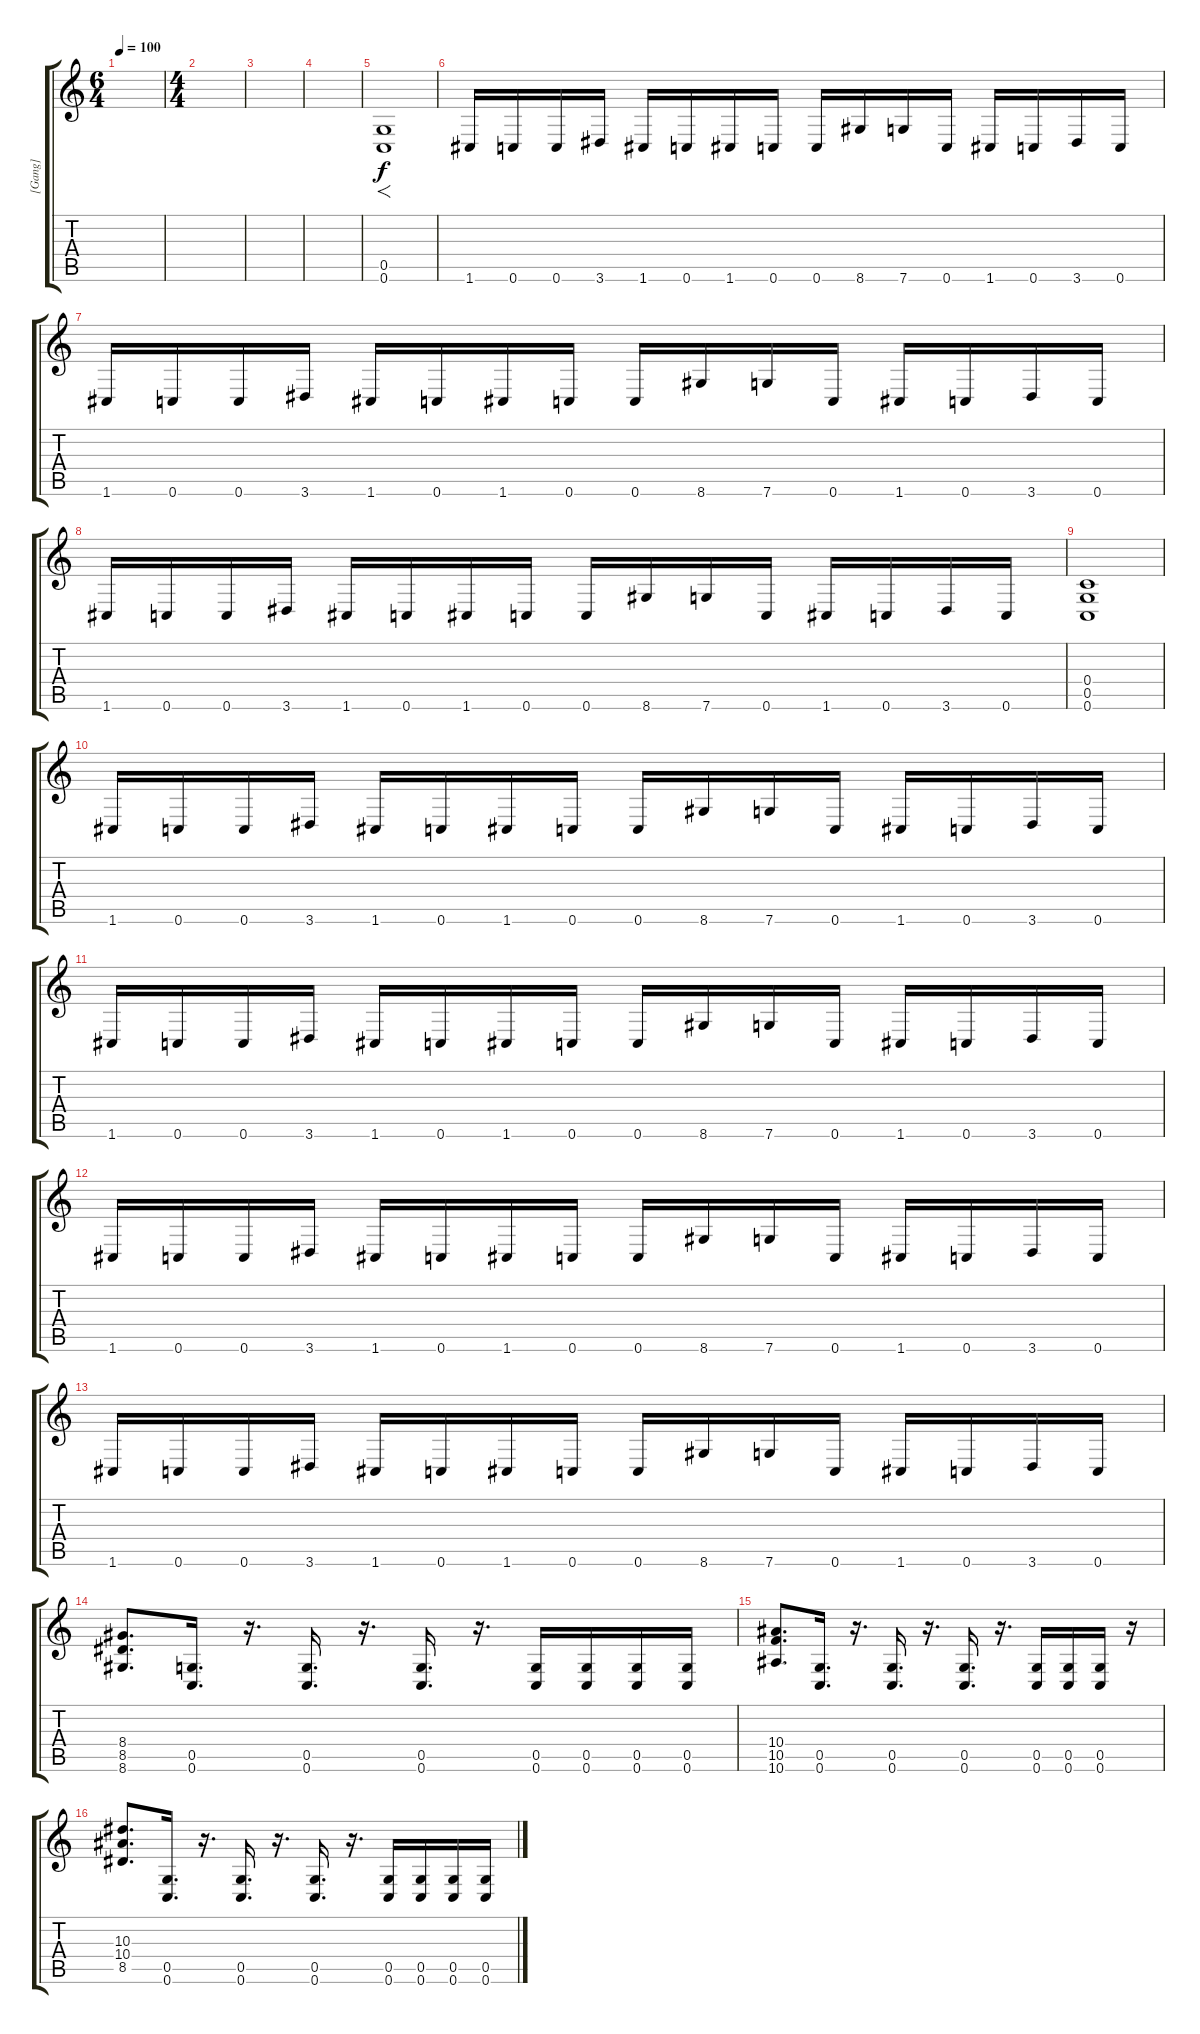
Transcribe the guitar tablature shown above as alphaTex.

\track ("[Gang]" "[Gang]") {instrument distortionguitar}
\staff {score tabs}
\tuning (D4 A3 F3 C3 G2 C2) {hide}
\ts (6 4)
\tempo 100
\clef g2
\ks c
|
\ts (4 4)
|
|
|
(0.5 0.6).1{f} |
1.6.16 0.6.16 0.6.16 3.6.16 1.6.16 0.6.16 1.6.16 0.6.16 0.6.16 8.6.16 7.6.16 0.6.16 1.6.16 0.6.16 3.6.16 0.6.16 |
1.6.16 0.6.16 0.6.16 3.6.16 1.6.16 0.6.16 1.6.16 0.6.16 0.6.16 8.6.16 7.6.16 0.6.16 1.6.16 0.6.16 3.6.16 0.6.16 |
1.6.16 0.6.16 0.6.16 3.6.16 1.6.16 0.6.16 1.6.16 0.6.16 0.6.16 8.6.16 7.6.16 0.6.16 1.6.16 0.6.16 3.6.16 0.6.16 |
(0.4 0.5 0.6).1 |
1.6.16 0.6.16 0.6.16 3.6.16 1.6.16 0.6.16 1.6.16 0.6.16 0.6.16 8.6.16 7.6.16 0.6.16 1.6.16 0.6.16 3.6.16 0.6.16 |
1.6.16 0.6.16 0.6.16 3.6.16 1.6.16 0.6.16 1.6.16 0.6.16 0.6.16 8.6.16 7.6.16 0.6.16 1.6.16 0.6.16 3.6.16 0.6.16 |
1.6.16 0.6.16 0.6.16 3.6.16 1.6.16 0.6.16 1.6.16 0.6.16 0.6.16 8.6.16 7.6.16 0.6.16 1.6.16 0.6.16 3.6.16 0.6.16 |
1.6.16 0.6.16 0.6.16 3.6.16 1.6.16 0.6.16 1.6.16 0.6.16 0.6.16 8.6.16 7.6.16 0.6.16 1.6.16 0.6.16 3.6.16 0.6.16 |
(8.4 8.5 8.6).8{d} (0.5 0.6).16{d} r.16{d} (0.5 0.6).16{d} r.16{d} (0.5 0.6).16{d} r.16{d} (0.5 0.6).16 (0.5 0.6).16 (0.5 0.6).16 (0.5 0.6).16 |
(10.4 10.5 10.6).8{d} (0.5 0.6).16{d} r.16{d} (0.5 0.6).16{d} r.16{d} (0.5 0.6).16{d} r.16{d} (0.5 0.6).16 (0.5 0.6).16 (0.5 0.6).16 r.16 |
(10.3 10.4 8.5).8{d} (0.5 0.6).16{d} r.16{d} (0.5 0.6).16{d} r.16{d} (0.5 0.6).16{d} r.16{d} (0.5 0.6).16 (0.5 0.6).16 (0.5 0.6).16 (0.5 0.6).16
